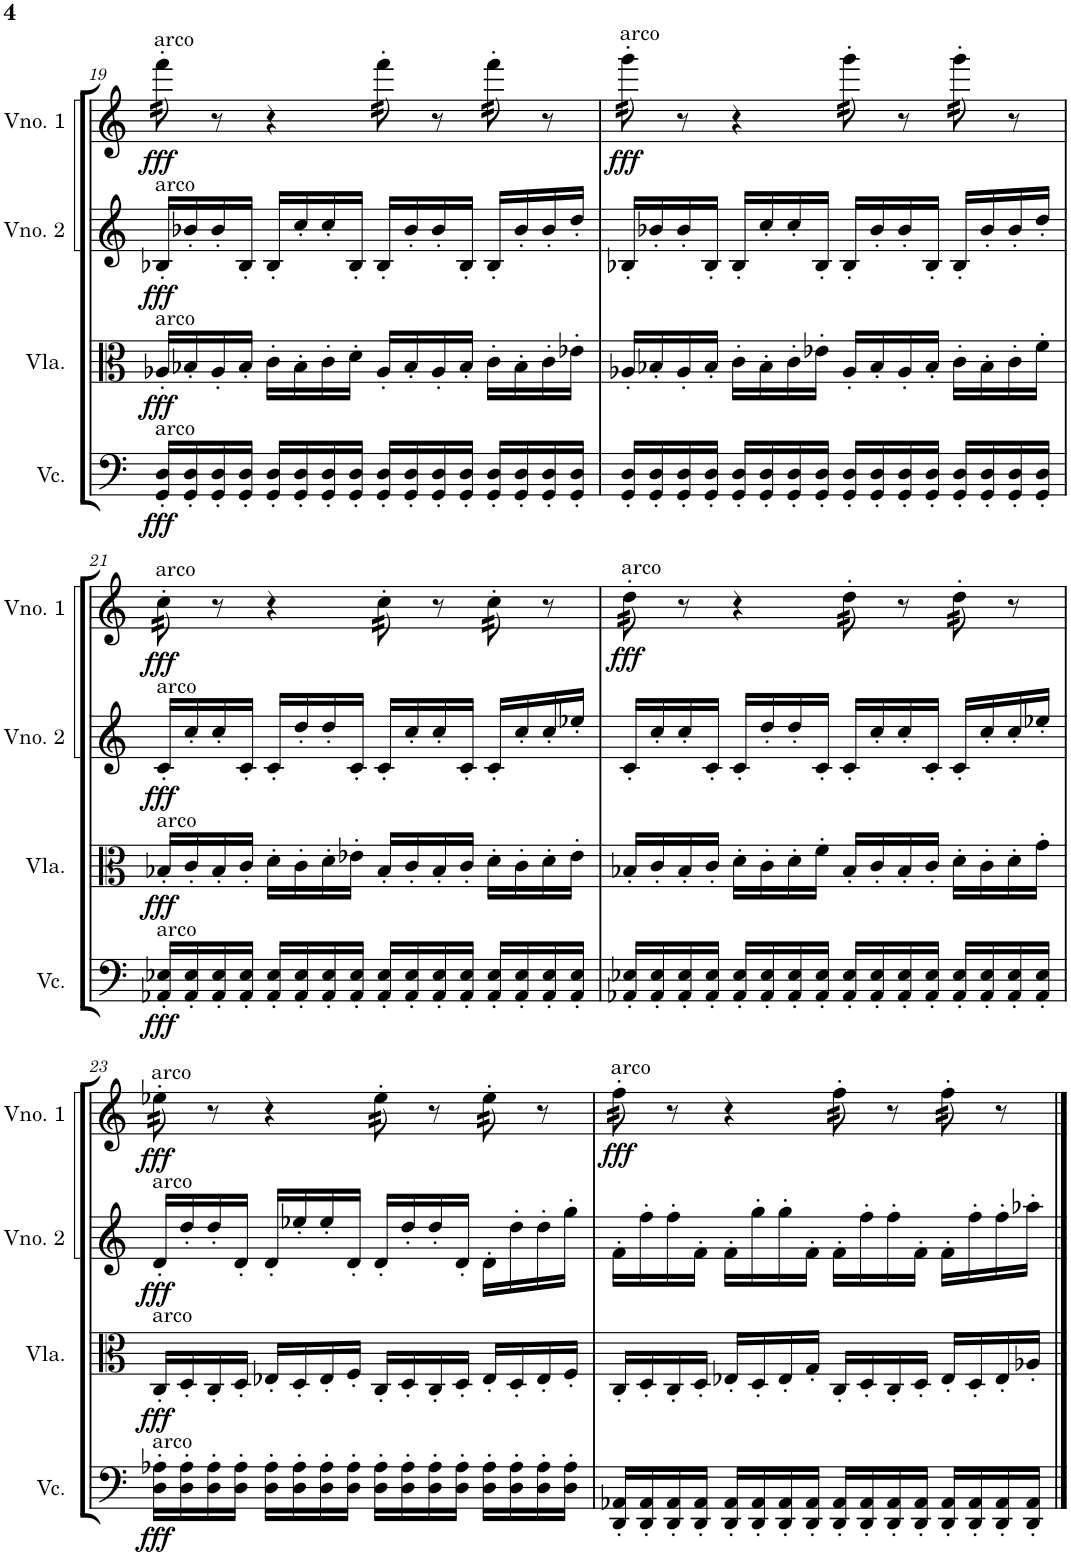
**kern	**dynam	**kern	**dynam	**kern	**dynam	**kern	**dynam
*part4	*part4	*part3	*part3	*part2	*part2	*part1	*part1
*staff4	*staff4	*staff3	*staff3	*staff2	*staff2	*staff1	*staff1
*I"Violoncelo	*	*I"Viola	*	*I"Violino 2	*	*I"Violino 1	*
*I'Vc.	*	*I'Vla.	*	*I'Vno. 2	*	*I'Vno. 1	*
!!LO:PB:g=z
*clefF4	*	*clefC3	*	*clefG2	*	*clefG2	*
*k[]	*	*k[]	*	*k[]	*	*k[]	*
*M4/4	*	*M4/4	*	*M4/4	*	*M4/4	*
=19	=19	=19	=19	=19	=19	=19	=19
!	!	!	!	!	!	!LO:TX:a:t=arco	!
!	!	!	!	!LO:TX:a:t=arco	!	!	!
!	!	!LO:TX:a:t=arco	!	!	!	!	!
!LO:TX:a:t=arco	!	!	!	!	!	!	!
!	!LO:DY:b	!	!LO:DY:b	!	!LO:DY:b	!	!LO:DY:b
*	*	*	*	*	*	*tremolo	*
16GG/' 16D/'LL	fff	16A-X'/LL	fff	16B-X'/LL	fff	32fff'\	fff
.	.	.	.	.	.	32fff'\	.
16GG/' 16D/'	.	16B-X'/	.	16b-X'/	.	32fff'\	.
.	.	.	.	.	.	32fff'\	.
16GG/' 16D/'	.	16A-'/	.	16b-'/	.	8r	.
16GG/' 16D/'JJ	.	16B-'/JJ	.	16B-'/JJ	.	.	.
16GG/' 16D/'LL	.	16c'\LL	.	16B-'/LL	.	4r	.
16GG/' 16D/'	.	16B-'\	.	16cc'/	.	.	.
16GG/' 16D/'	.	16c'\	.	16cc'/	.	.	.
16GG/' 16D/'JJ	.	16d'\JJ	.	16B-'/JJ	.	.	.
16GG/' 16D/'LL	.	16A-'/LL	.	16B-'/LL	.	32fff'\	.
.	.	.	.	.	.	32fff'\	.
16GG/' 16D/'	.	16B-'/	.	16b-'/	.	32fff'\	.
.	.	.	.	.	.	32fff'\	.
16GG/' 16D/'	.	16A-'/	.	16b-'/	.	8r	.
16GG/' 16D/'JJ	.	16B-'/JJ	.	16B-'/JJ	.	.	.
16GG/' 16D/'LL	.	16c'\LL	.	16B-'/LL	.	32fff'\	.
.	.	.	.	.	.	32fff'\	.
16GG/' 16D/'	.	16B-'\	.	16b-'/	.	32fff'\	.
.	.	.	.	.	.	32fff'\	.
16GG/' 16D/'	.	16c'\	.	16b-'/	.	8r	.
16GG/' 16D/'JJ	.	16e-X'\JJ	.	16dd'/JJ	.	.	.
=20	=20	=20	=20	=20	=20	=20	=20
!	!	!	!	!	!	!LO:TX:a:t=arco	!
!	!	!	!	!	!	!	!LO:DY:b
16GG/' 16D/'LL	.	16A-X'/LL	.	16B-X'/LL	.	32ggg'\	fff
.	.	.	.	.	.	32ggg'\	.
16GG/' 16D/'	.	16B-X'/	.	16b-X'/	.	32ggg'\	.
.	.	.	.	.	.	32ggg'\	.
16GG/' 16D/'	.	16A-'/	.	16b-'/	.	8r	.
16GG/' 16D/'JJ	.	16B-'/JJ	.	16B-'/JJ	.	.	.
16GG/' 16D/'LL	.	16c'\LL	.	16B-'/LL	.	4r	.
16GG/' 16D/'	.	16B-'\	.	16cc'/	.	.	.
16GG/' 16D/'	.	16c'\	.	16cc'/	.	.	.
16GG/' 16D/'JJ	.	16e-X'\JJ	.	16B-'/JJ	.	.	.
16GG/' 16D/'LL	.	16A-'/LL	.	16B-'/LL	.	32ggg'\	.
.	.	.	.	.	.	32ggg'\	.
16GG/' 16D/'	.	16B-'/	.	16b-'/	.	32ggg'\	.
.	.	.	.	.	.	32ggg'\	.
16GG/' 16D/'	.	16A-'/	.	16b-'/	.	8r	.
16GG/' 16D/'JJ	.	16B-'/JJ	.	16B-'/JJ	.	.	.
16GG/' 16D/'LL	.	16c'\LL	.	16B-'/LL	.	32ggg'\	.
.	.	.	.	.	.	32ggg'\	.
16GG/' 16D/'	.	16B-'\	.	16b-'/	.	32ggg'\	.
.	.	.	.	.	.	32ggg'\	.
16GG/' 16D/'	.	16c'\	.	16b-'/	.	8r	.
16GG/' 16D/'JJ	.	16f'\JJ	.	16dd'/JJ	.	.	.
!!LO:LB:g=z
=21	=21	=21	=21	=21	=21	=21	=21
!	!	!	!	!	!	!LO:TX:a:t=arco	!
!	!	!	!	!LO:TX:a:t=arco	!	!	!
!	!	!LO:TX:a:t=arco	!	!	!	!	!
!LO:TX:a:t=arco	!	!	!	!	!	!	!
!	!LO:DY:b	!	!LO:DY:b	!	!LO:DY:b	!	!LO:DY:b
16AA-X/' 16E-X/'LL	fff	16B-X'/LL	fff	16c'/LL	fff	32cc'\	fff
.	.	.	.	.	.	32cc'\	.
16AA-/' 16E-/'	.	16c'/	.	16cc'/	.	32cc'\	.
.	.	.	.	.	.	32cc'\	.
16AA-/' 16E-/'	.	16B-'/	.	16cc'/	.	8r	.
16AA-/' 16E-/'JJ	.	16c'/JJ	.	16c'/JJ	.	.	.
16AA-/' 16E-/'LL	.	16d'\LL	.	16c'/LL	.	4r	.
16AA-/' 16E-/'	.	16c'\	.	16dd'/	.	.	.
16AA-/' 16E-/'	.	16d'\	.	16dd'/	.	.	.
16AA-/' 16E-/'JJ	.	16e-X'\JJ	.	16c'/JJ	.	.	.
16AA-/' 16E-/'LL	.	16B-'/LL	.	16c'/LL	.	32cc'\	.
.	.	.	.	.	.	32cc'\	.
16AA-/' 16E-/'	.	16c'/	.	16cc'/	.	32cc'\	.
.	.	.	.	.	.	32cc'\	.
16AA-/' 16E-/'	.	16B-'/	.	16cc'/	.	8r	.
16AA-/' 16E-/'JJ	.	16c'/JJ	.	16c'/JJ	.	.	.
16AA-/' 16E-/'LL	.	16d'\LL	.	16c'/LL	.	32cc'\	.
.	.	.	.	.	.	32cc'\	.
16AA-/' 16E-/'	.	16c'\	.	16cc'/	.	32cc'\	.
.	.	.	.	.	.	32cc'\	.
16AA-/' 16E-/'	.	16d'\	.	16cc'/	.	8r	.
16AA-/' 16E-/'JJ	.	16e-'\JJ	.	16ee-X'/JJ	.	.	.
=22	=22	=22	=22	=22	=22	=22	=22
!	!	!	!	!	!	!LO:TX:a:t=arco	!
!	!	!	!	!	!	!	!LO:DY:b
16AA-X/' 16E-X/'LL	.	16B-X'/LL	.	16c'/LL	.	32dd'\	fff
.	.	.	.	.	.	32dd'\	.
16AA-/' 16E-/'	.	16c'/	.	16cc'/	.	32dd'\	.
.	.	.	.	.	.	32dd'\	.
16AA-/' 16E-/'	.	16B-'/	.	16cc'/	.	8r	.
16AA-/' 16E-/'JJ	.	16c'/JJ	.	16c'/JJ	.	.	.
16AA-/' 16E-/'LL	.	16d'\LL	.	16c'/LL	.	4r	.
16AA-/' 16E-/'	.	16c'\	.	16dd'/	.	.	.
16AA-/' 16E-/'	.	16d'\	.	16dd'/	.	.	.
16AA-/' 16E-/'JJ	.	16f'\JJ	.	16c'/JJ	.	.	.
16AA-/' 16E-/'LL	.	16B-'/LL	.	16c'/LL	.	32dd'\	.
.	.	.	.	.	.	32dd'\	.
16AA-/' 16E-/'	.	16c'/	.	16cc'/	.	32dd'\	.
.	.	.	.	.	.	32dd'\	.
16AA-/' 16E-/'	.	16B-'/	.	16cc'/	.	8r	.
16AA-/' 16E-/'JJ	.	16c'/JJ	.	16c'/JJ	.	.	.
16AA-/' 16E-/'LL	.	16d'\LL	.	16c'/LL	.	32dd'\	.
.	.	.	.	.	.	32dd'\	.
16AA-/' 16E-/'	.	16c'\	.	16cc'/	.	32dd'\	.
.	.	.	.	.	.	32dd'\	.
16AA-/' 16E-/'	.	16d'\	.	16cc'/	.	8r	.
16AA-/' 16E-/'JJ	.	16g'\JJ	.	16ee-X'/JJ	.	.	.
!!LO:LB:g=z
=23	=23	=23	=23	=23	=23	=23	=23
!	!	!	!	!	!	!LO:TX:a:t=arco	!
!	!	!	!	!LO:TX:a:t=arco	!	!	!
!	!	!LO:TX:a:t=arco	!	!	!	!	!
!LO:TX:a:t=arco	!	!	!	!	!	!	!
!	!LO:DY:b	!	!LO:DY:b	!	!LO:DY:b	!	!LO:DY:b
16D\' 16A-X\'LL	fff	16C'/LL	fff	16d'/LL	fff	32ee-X'\	fff
.	.	.	.	.	.	32ee-X'\	.
16D\' 16A-\'	.	16D'/	.	16dd'/	.	32ee-X'\	.
.	.	.	.	.	.	32ee-X'\	.
16D\' 16A-\'	.	16C'/	.	16dd'/	.	8r	.
16D\' 16A-\'JJ	.	16D'/JJ	.	16d'/JJ	.	.	.
16D\' 16A-\'LL	.	16E-X'/LL	.	16d'/LL	.	4r	.
16D\' 16A-\'	.	16D'/	.	16ee-X'/	.	.	.
16D\' 16A-\'	.	16E-'/	.	16ee-'/	.	.	.
16D\' 16A-\'JJ	.	16F'/JJ	.	16d'/JJ	.	.	.
16D\' 16A-\'LL	.	16C'/LL	.	16d'/LL	.	32ee-'\	.
.	.	.	.	.	.	32ee-'\	.
16D\' 16A-\'	.	16D'/	.	16dd'/	.	32ee-'\	.
.	.	.	.	.	.	32ee-'\	.
16D\' 16A-\'	.	16C'/	.	16dd'/	.	8r	.
16D\' 16A-\'JJ	.	16D'/JJ	.	16d'/JJ	.	.	.
16D\' 16A-\'LL	.	16E-'/LL	.	16d'\LL	.	32ee-'\	.
.	.	.	.	.	.	32ee-'\	.
16D\' 16A-\'	.	16D'/	.	16dd'\	.	32ee-'\	.
.	.	.	.	.	.	32ee-'\	.
16D\' 16A-\'	.	16E-'/	.	16dd'\	.	8r	.
16D\' 16A-\'JJ	.	16F'/JJ	.	16gg'\JJ	.	.	.
=24	=24	=24	=24	=24	=24	=24	=24
!	!	!	!	!	!	!LO:TX:a:t=arco	!
!	!	!	!	!	!	!	!LO:DY:b
16DD/' 16AA-X/'LL	.	16C'/LL	.	16f'\LL	.	32ff'\	fff
.	.	.	.	.	.	32ff'\	.
16DD/' 16AA-/'	.	16D'/	.	16ff'\	.	32ff'\	.
.	.	.	.	.	.	32ff'\	.
16DD/' 16AA-/'	.	16C'/	.	16ff'\	.	8r	.
16DD/' 16AA-/'JJ	.	16D'/JJ	.	16f'\JJ	.	.	.
16DD/' 16AA-/'LL	.	16E-X'/LL	.	16f'\LL	.	4r	.
16DD/' 16AA-/'	.	16D'/	.	16gg'\	.	.	.
16DD/' 16AA-/'	.	16E-'/	.	16gg'\	.	.	.
16DD/' 16AA-/'JJ	.	16G'/JJ	.	16f'\JJ	.	.	.
16DD/' 16AA-/'LL	.	16C'/LL	.	16f'\LL	.	32ff'\	.
.	.	.	.	.	.	32ff'\	.
16DD/' 16AA-/'	.	16D'/	.	16ff'\	.	32ff'\	.
.	.	.	.	.	.	32ff'\	.
16DD/' 16AA-/'	.	16C'/	.	16ff'\	.	8r	.
16DD/' 16AA-/'JJ	.	16D'/JJ	.	16f'\JJ	.	.	.
16DD/' 16AA-/'LL	.	16E-'/LL	.	16f'\LL	.	32ff'\	.
.	.	.	.	.	.	32ff'\	.
16DD/' 16AA-/'	.	16D'/	.	16ff'\	.	32ff'\	.
.	.	.	.	.	.	32ff'\	.
*	*	*	*	*	*	*Xtremolo	*
16DD/' 16AA-/'	.	16E-'/	.	16ff'\	.	8r	.
16DD/' 16AA-/'JJ	.	16A-X'/JJ	.	16aa-X'\JJ	.	.	.
==	==	==	==	==	==	==	==
*-	*-	*-	*-	*-	*-	*-	*-
